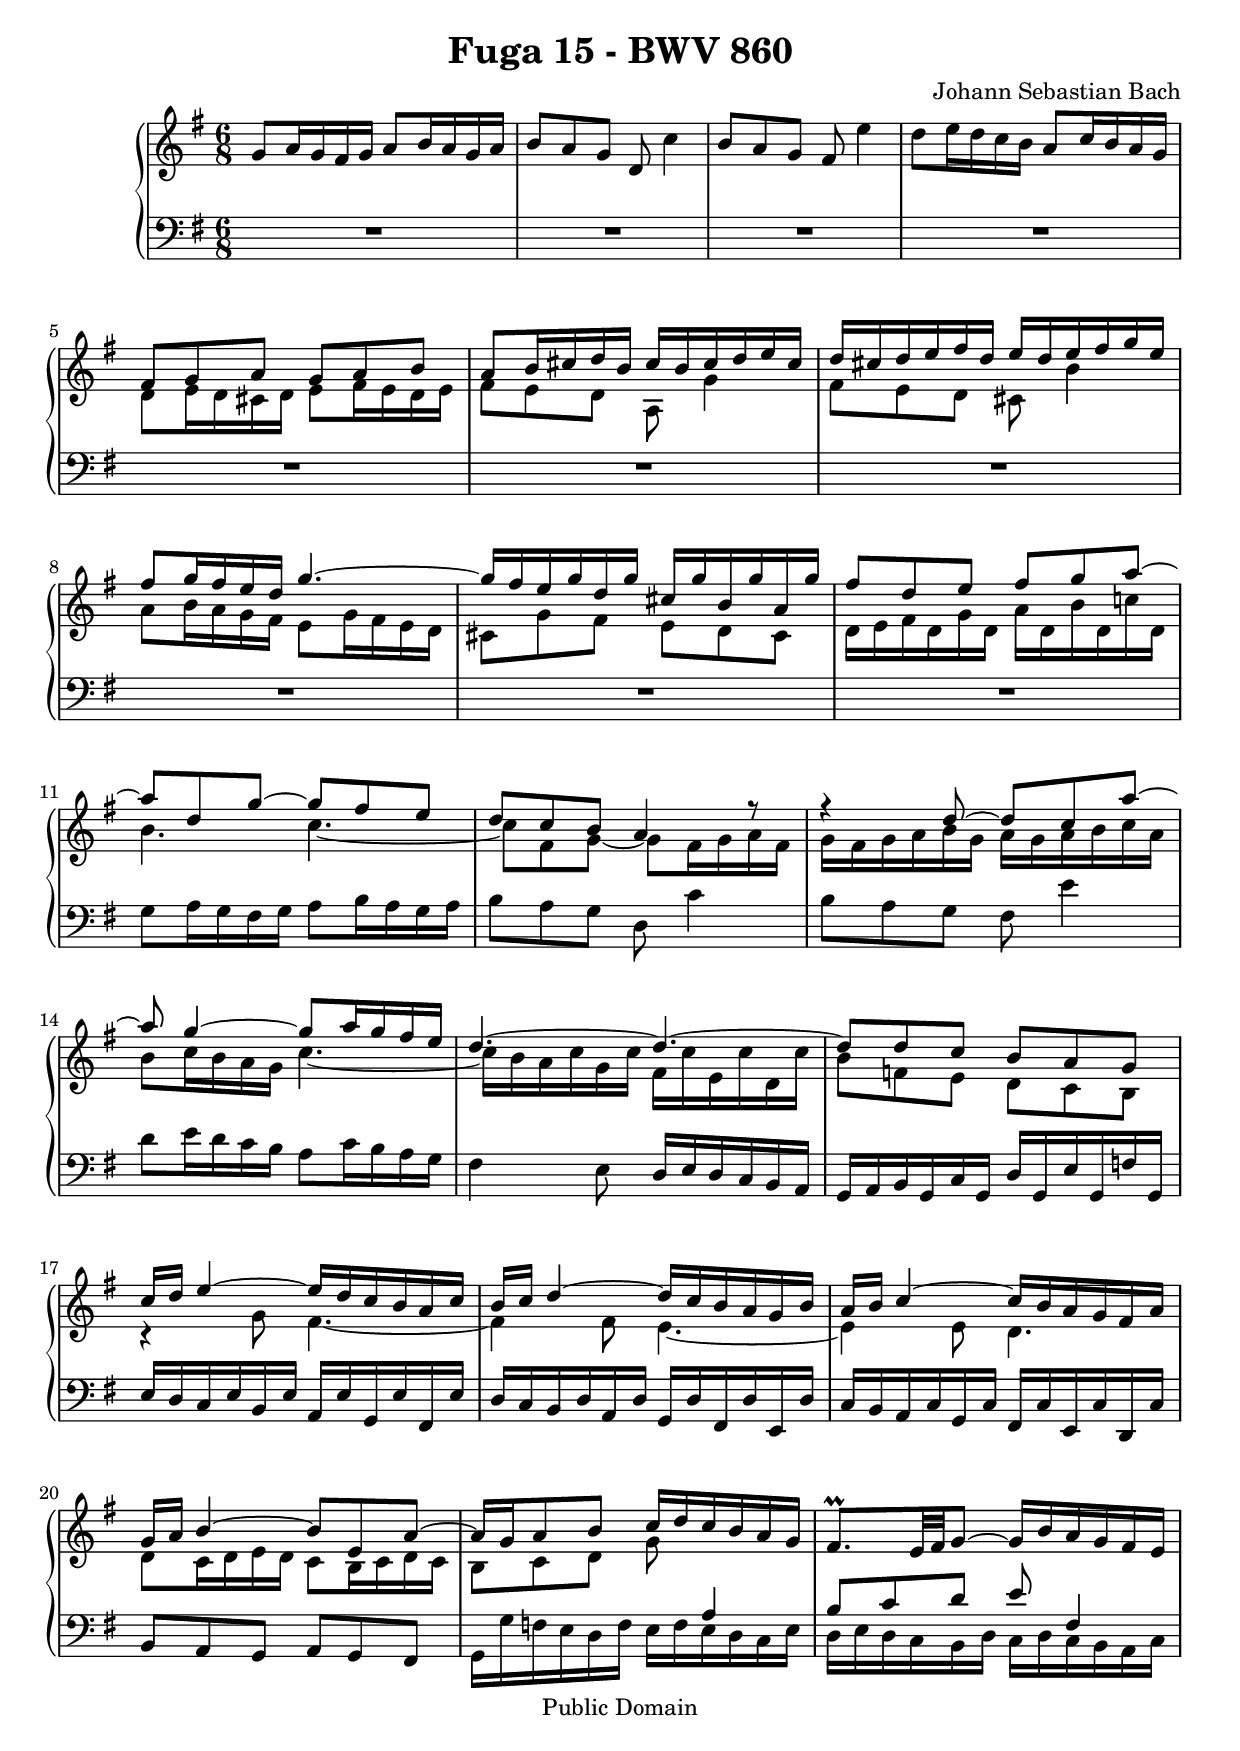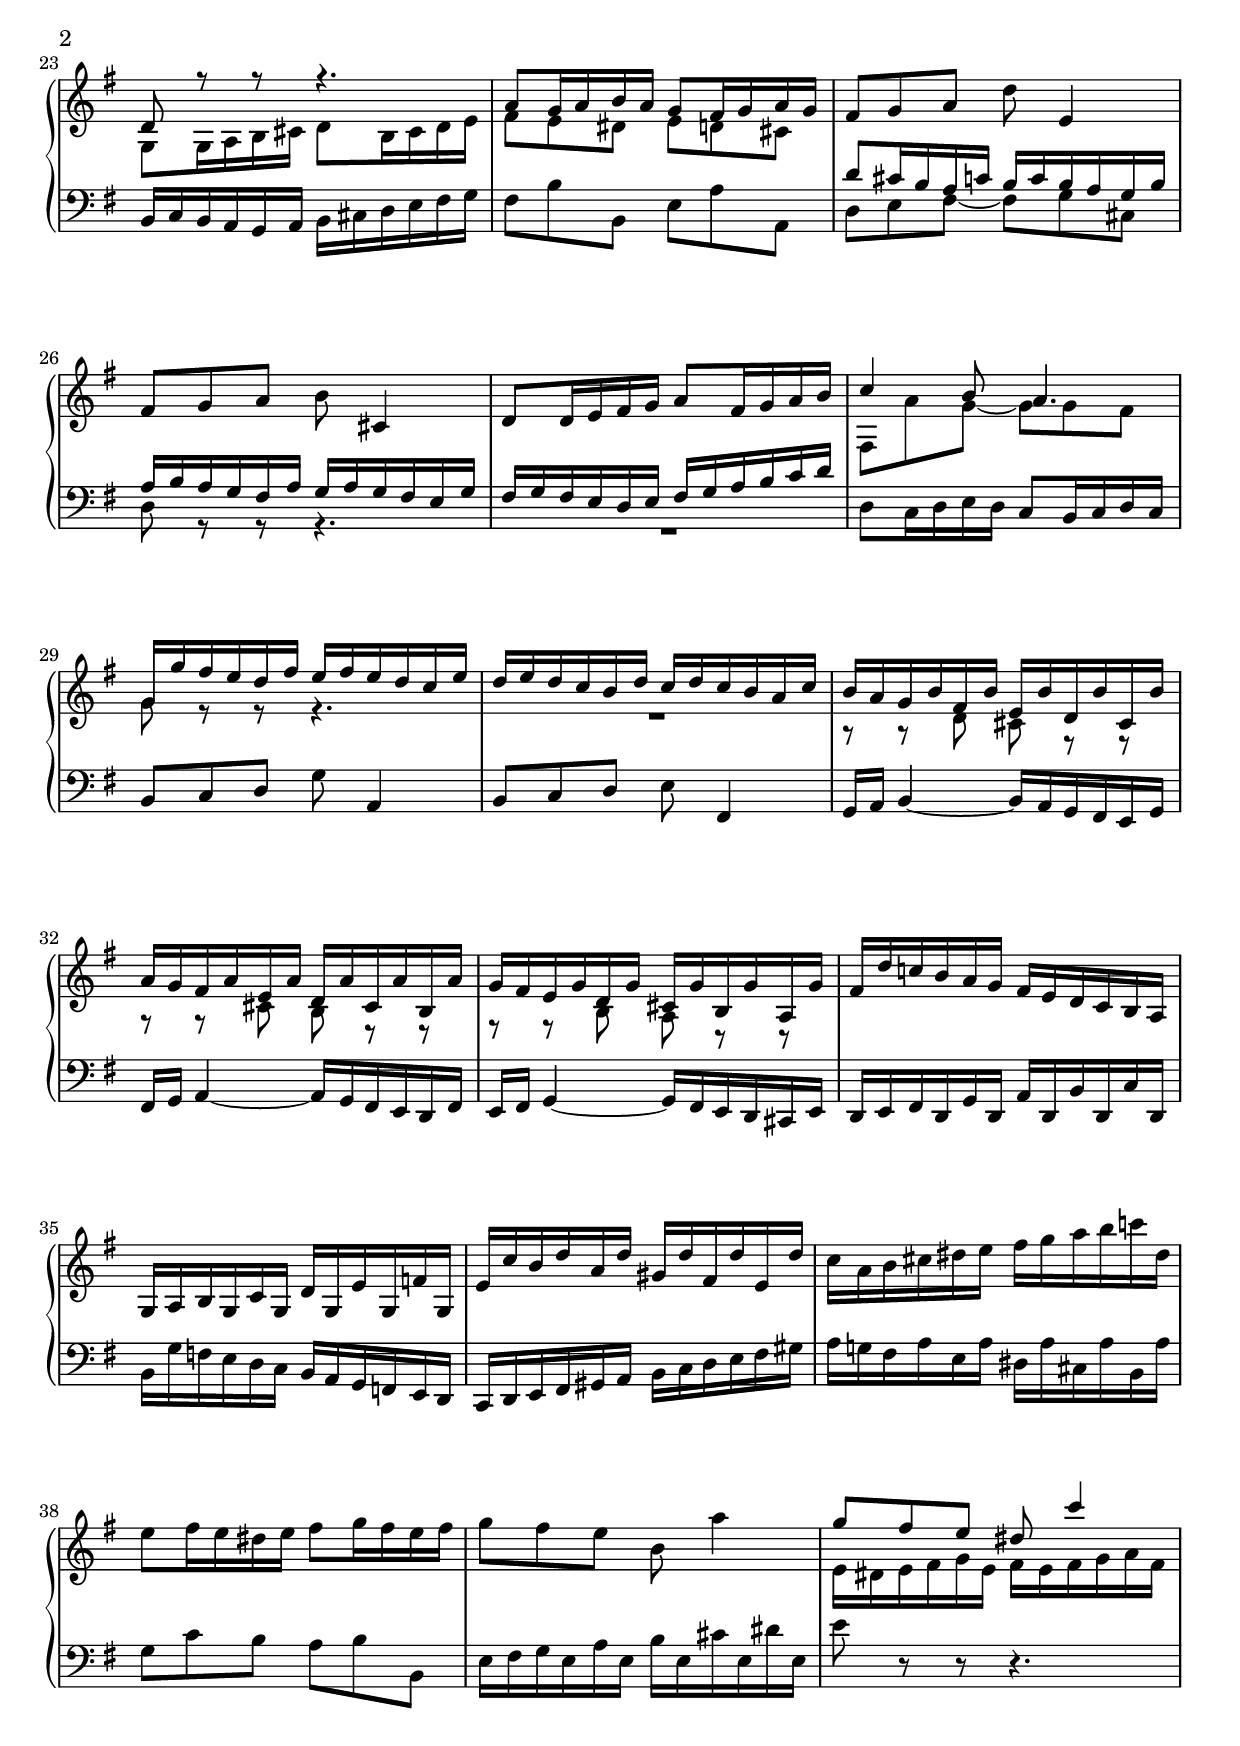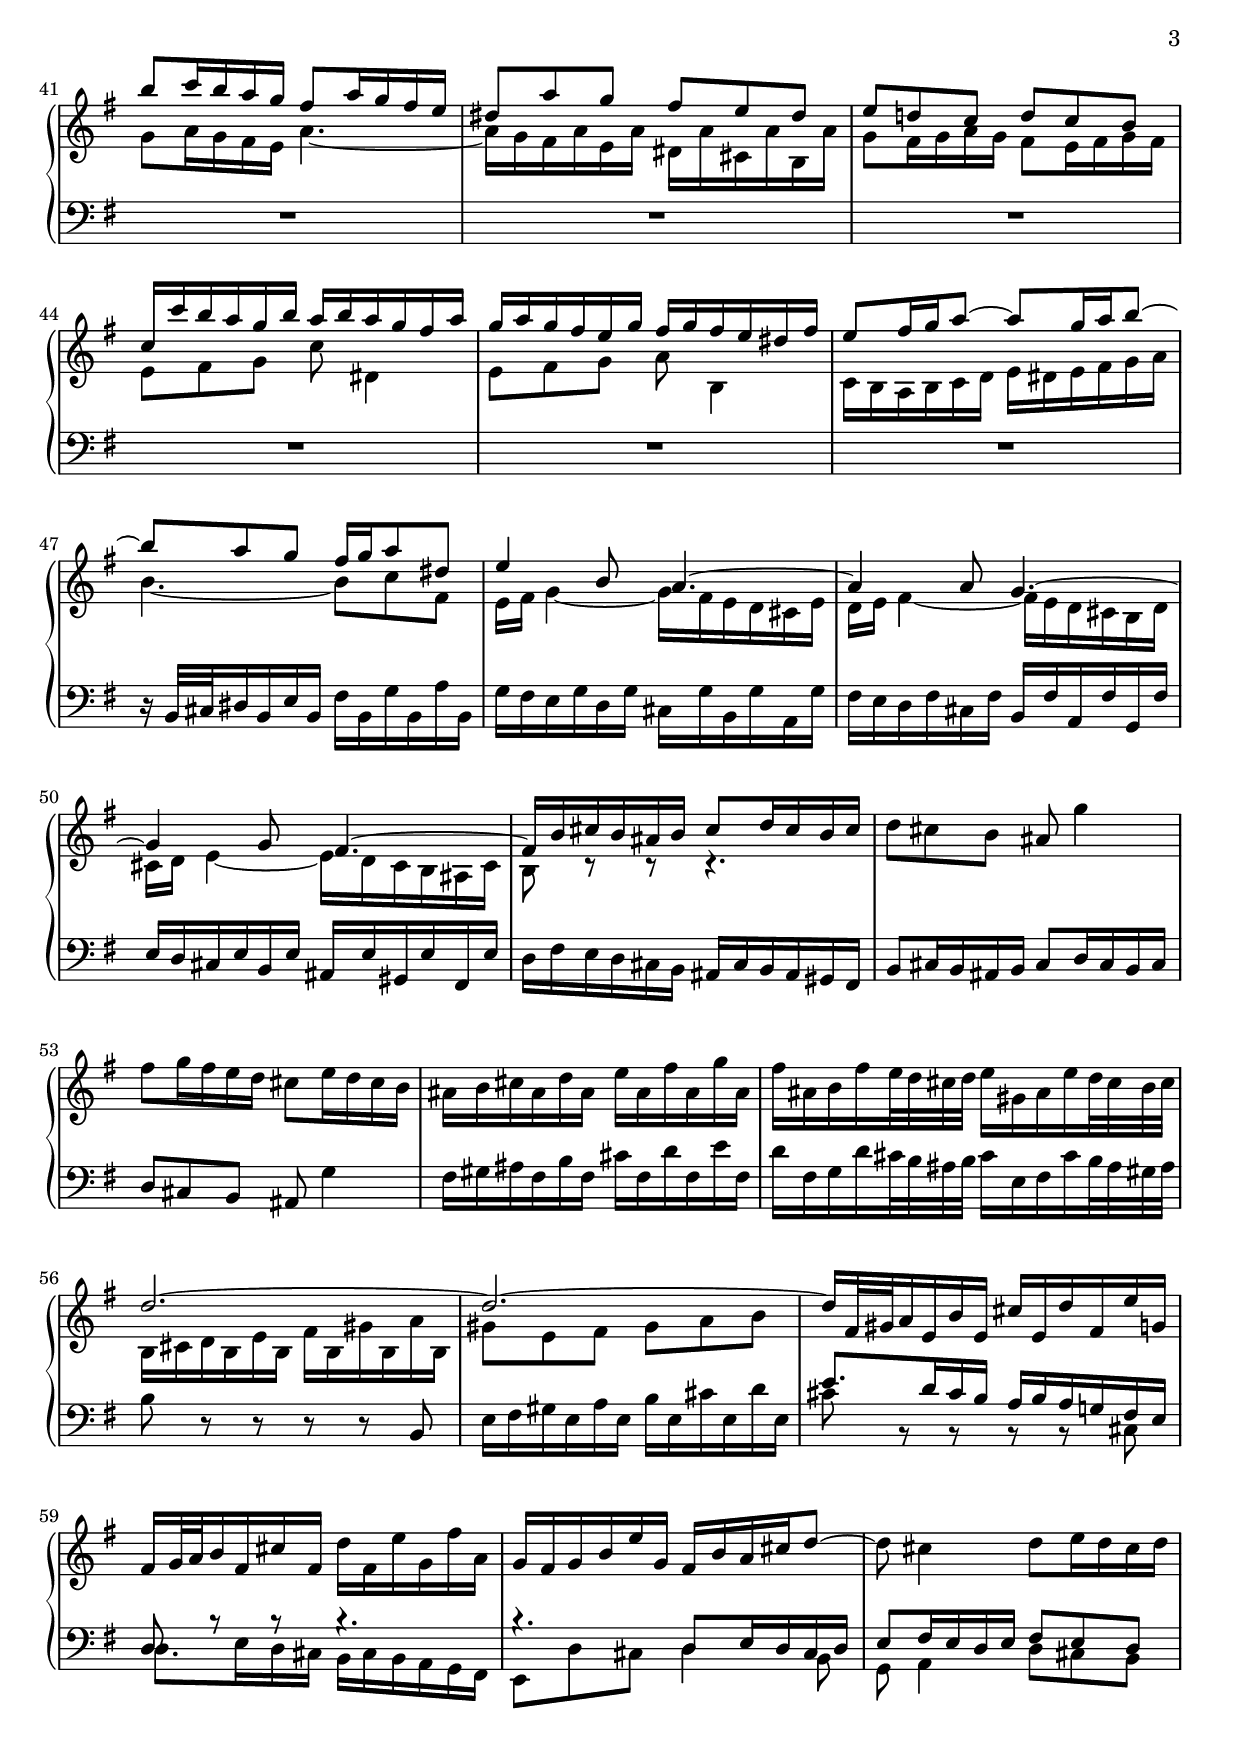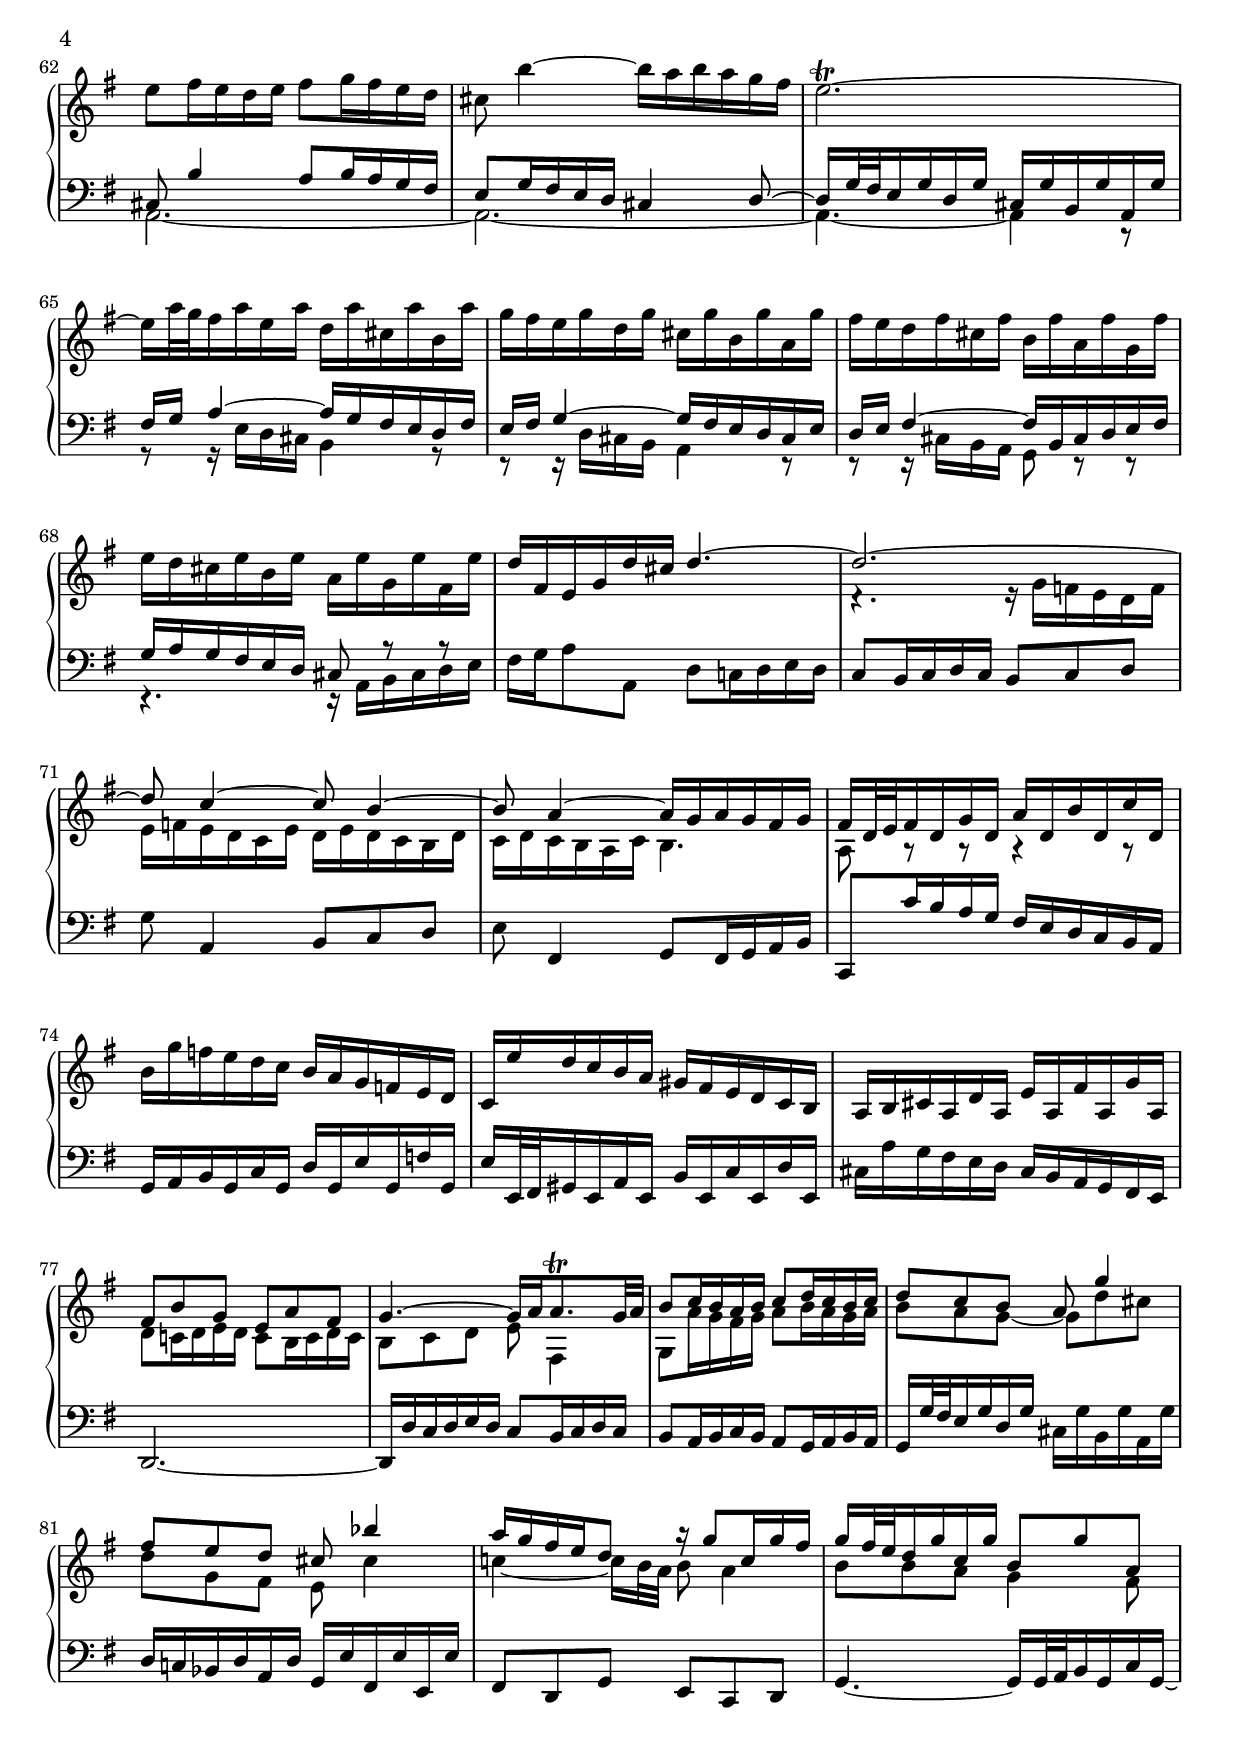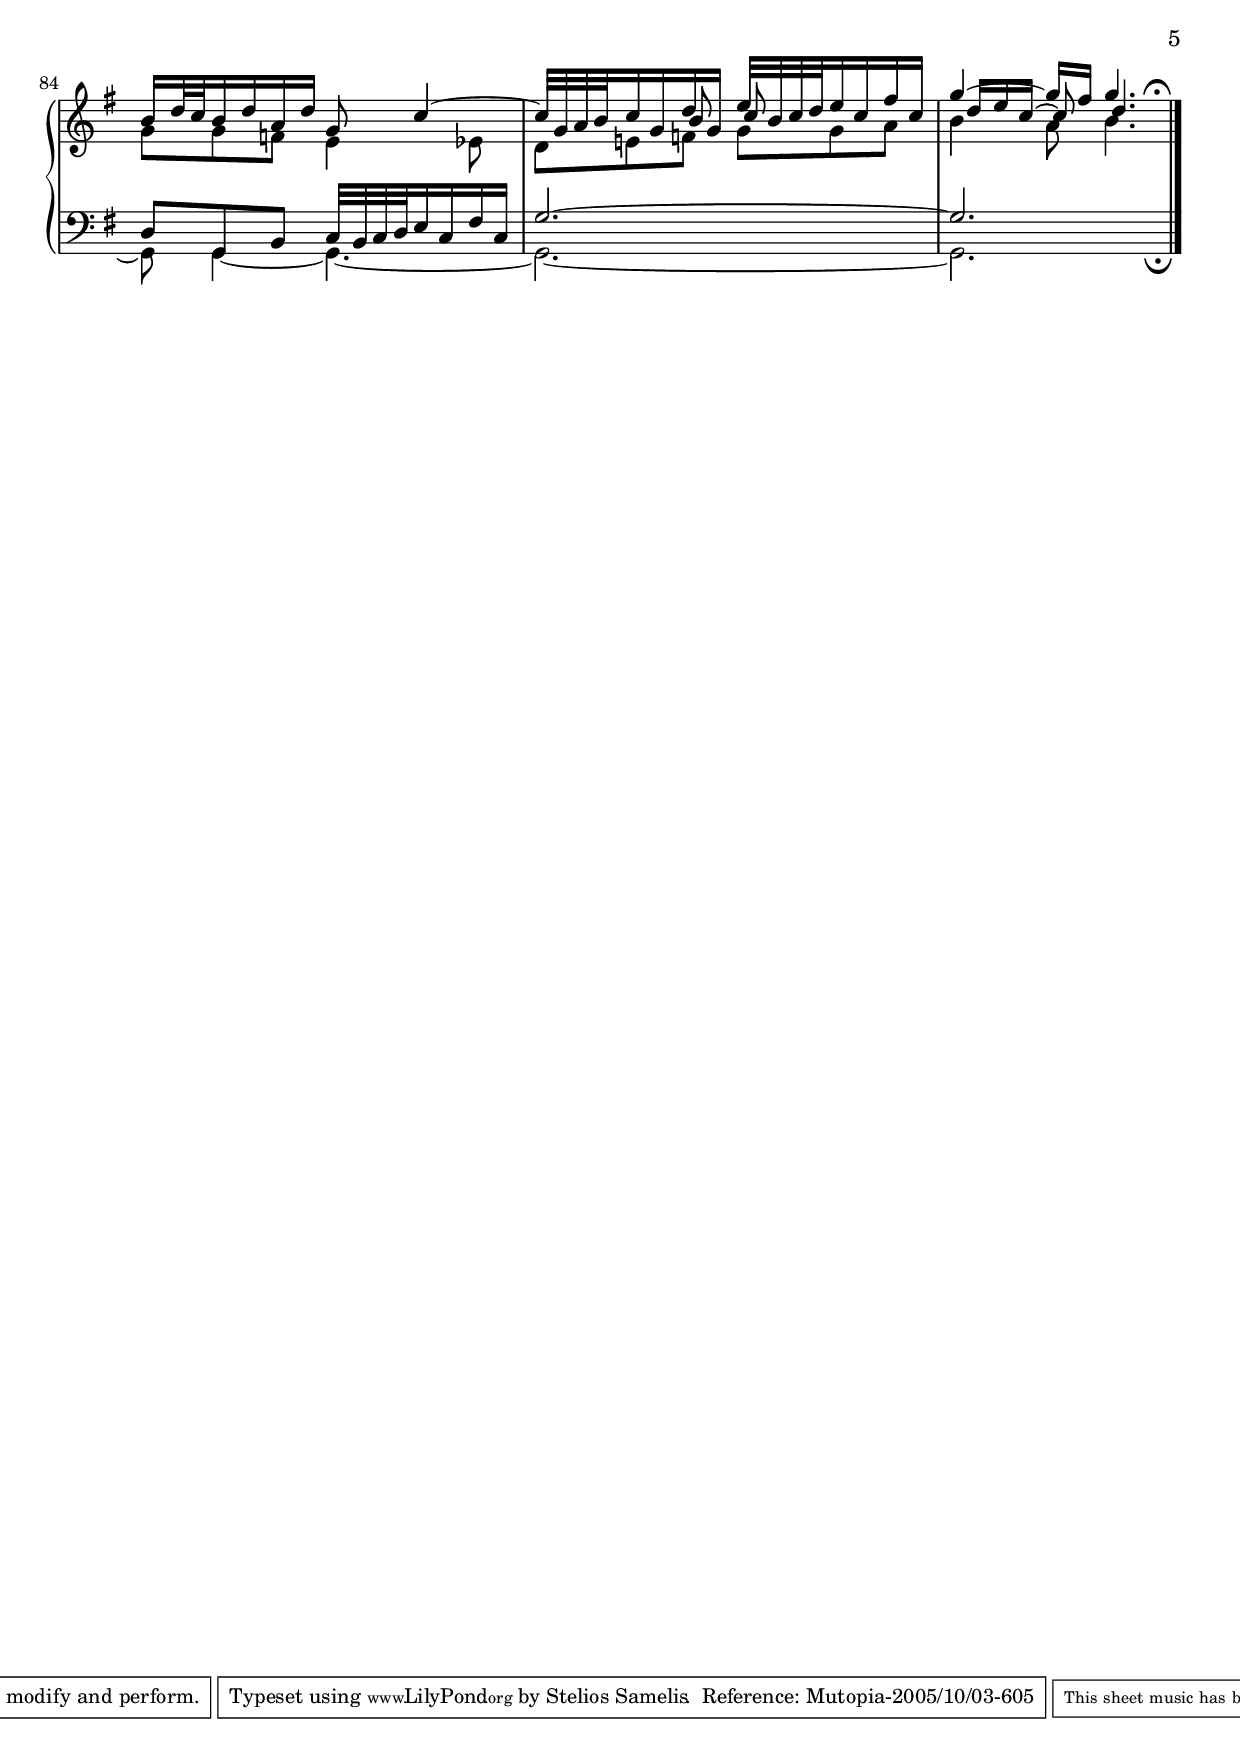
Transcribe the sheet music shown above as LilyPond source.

\version "2.6.0"

\header {
  title = "Fuga 15 - BWV 860"
  composer = "Johann Sebastian Bach"
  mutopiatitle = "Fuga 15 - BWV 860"
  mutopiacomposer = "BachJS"
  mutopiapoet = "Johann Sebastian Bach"
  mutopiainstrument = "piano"
  date = "18th century"
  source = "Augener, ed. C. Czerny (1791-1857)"
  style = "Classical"
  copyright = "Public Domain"
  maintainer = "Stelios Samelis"
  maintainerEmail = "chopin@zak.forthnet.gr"
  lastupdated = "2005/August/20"
  
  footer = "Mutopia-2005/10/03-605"
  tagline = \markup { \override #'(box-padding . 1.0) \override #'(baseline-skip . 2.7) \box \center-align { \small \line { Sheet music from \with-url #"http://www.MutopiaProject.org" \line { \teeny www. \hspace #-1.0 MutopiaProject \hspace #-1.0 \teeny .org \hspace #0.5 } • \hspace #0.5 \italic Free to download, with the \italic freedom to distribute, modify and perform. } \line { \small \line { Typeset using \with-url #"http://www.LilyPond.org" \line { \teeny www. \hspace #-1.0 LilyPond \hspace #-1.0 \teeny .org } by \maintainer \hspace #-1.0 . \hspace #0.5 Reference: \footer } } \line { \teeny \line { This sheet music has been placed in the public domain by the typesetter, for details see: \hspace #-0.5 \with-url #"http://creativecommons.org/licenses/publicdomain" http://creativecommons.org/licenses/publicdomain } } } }

}

\score {

 \context GrandStaff
 <<
 \context Staff = "up" {
 \clef treble
 \key g \major
 \time 6/8
 g'8 a'16 g' fis' g' a'8 b'16 a' g' a' b'8 a' g' d' c''4 b'8 a' g' fis' e''4 d''8 e''16 d'' c'' b' a'8 c''16 b' a' g'
 << { fis'8 g' a' g' a' b' a' b'16 cis'' d'' b' cis'' b' cis'' d'' e'' cis'' d'' cis'' d'' e'' fis'' d'' e'' d'' e'' fis'' g'' e''
 fis''8 g''16 fis'' e'' d'' g''4. ~ g''16 fis'' e'' g'' d'' g'' cis'' g'' b' g'' a' g''
 fis''8 d'' e'' fis'' g'' a'' ~ a'' d'' g'' ~ g'' fis'' e'' d'' c'' b' a'4 r8
 r4 d''8 ~ d'' c'' a'' ~ a'' g''4 ~ g''8 a''16 g'' fis'' e'' d''4. ~ d''4. ~ d''8 d'' c'' b' a' g' c''16 d'' e''4 ~ e''16 d'' c'' b' a' c''
 b'16 c'' d''4 ~ d''16 c'' b' a' g' b' a'16 b' c''4 ~ c''16 b' a' g' fis' a'
 g'16 a' b'4 ~ b'8 e' a' ~ a'16 g' a'8 b' c''16 d'' c'' b' a' g' fis'8.^\prall[ e'32 fis' g'8] ~ g'16 b' a' g' fis' e'
 d'8 r r r4. a'8 g'16 a' b' a' g'8 fis'16 g' a' g' } \\
 { d'8 e'16 d' cis' d' e'8 fis'16 e' d' e' fis'8 e' d' a g'4 fis'8 e' d' cis' b'4 a'8 b'16 a' g' fis' e'8 g'16 fis' e' d'
 cis'8 g' fis' e' d' cis' d'16 e' fis' d' g' d' a' d' b' d' c''! d' b'4. c''4. ~ c''8 fis' g' ~ g' fis'16 g' a' fis'
 g'16 fis' g' a' b' g' a' g' a' b' c'' a' b'8 c''16 b' a' g' c''4. ~ c''16 b' a' c'' g' c'' fis' c'' e' c'' d' c''
 b'8 f' e' d' c' b r4 g'8 fis'4. ~ fis'4 fis'8 e'4. ~ e'4 e'8 d'4.
 d'8 c'16 d' e' d' c'8 b16 c' d' c' b8 c' d' g' s4 s2.
 g8 g16 a b cis' d'8 b16 cis' d' e' fis'8 e' dis' e' d' cis' } >> fis'8 g' a' d'' e'4 fis'8 g' a' b' cis'4
 d'8 d'16 e' fis' g' a'8 fis'16 g' a' b'
 << { c''4 b'8 a'4. g'16 g'' fis'' e'' d'' fis'' e'' fis'' e'' d'' c'' e'' d'' e'' d'' c'' b' d'' c'' d'' c'' b' a' c''
 b'16 a' g' b' fis' b' e' b' d' b' cis' b' a' g' fis' a' e' a' d' a' cis' a' b a' g' fis' e' g' d' g' cis' g' b g' a g' } \\
 { fis8 a' g' ~ g' g' fis' g' r r r4. R2. a8\rest a\rest d' cis' f\rest f\rest g\rest g\rest cis' b e\rest e\rest
 f8\rest f\rest b a d\rest d\rest } >>
 fis'16 d'' c''! b' a' g' fis' e' d' c' b a g a b g c' g d' g e' g f' g e' c'' b' d'' a' d'' gis' d'' fis' d'' e' d''
 c''16 a' b' cis'' dis'' e'' fis'' g'' a'' b'' c'''! dis''
 e''8 fis''16 e'' dis'' e'' fis''8 g''16 fis'' e'' fis'' g''8 fis'' e'' b' a''4
 << { g''8 fis'' e'' dis'' c'''4 b''8 c'''16 b'' a'' g'' fis''8 a''16 g'' fis'' e'' dis''8 a'' g'' fis'' e'' dis'' e'' d''! c'' d'' c'' b'
 c''16 c''' b'' a'' g'' b'' a'' b'' a'' g'' fis'' a'' g'' a'' g'' fis'' e'' g'' fis'' g'' fis'' e'' dis'' fis''
 e''8 fis''16 g'' a''8 ~ a''8 g''16 a'' b''8 ~ b''8 a'' g'' fis''16 g'' a''8 dis''
 e''4 b'8 a'4. ~ a'4 a'8 g'4. ~ g'4 g'8 fis'4. ~ fis'16 b' cis'' b' ais' b' cis''8 d''16 cis'' b' cis'' } \\
 { e'16 dis' e' fis' g' e' fis' e' fis' g' a' fis' g'8 a'16 g' fis' e' a'4. ~ a'16 g' fis' a' e' a' dis' a' cis' a' b a'
 g'8 fis'16 g' a' g' fis'8 e'16 fis' g' fis' e'8 fis' g' c'' dis'4 e'8 fis' g' a' b4
 c'16 b a b c' d' e' dis' e' fis' g' a' b'4. ~ b'8 c'' fis' e'16 fis' g'4 ~ g'16 fis' e' d' cis' e'
 d'16 e' fis'4 ~ fis'16 e' d' cis' b d' cis' d' e'4 ~ e'16 d' cis' b ais cis' b8 c'\rest c'\rest c'4.\rest } >>
 d''8 cis'' b' ais' g''4 fis''8 g''16 fis'' e'' d'' cis''8 e''16 d'' cis'' b' ais' b' cis'' ais' d'' ais' e'' ais' fis'' ais' g'' ais'
 fis''16[ ais' b' fis'' e''32 d'' cis'' d''] e''16[ gis' ais' e'' d''32 cis'' b' cis'']
 << { d''2. ~ d''2. ~ d''16[ fis'32 gis' a'16 e' b' e'] cis'' e' d'' fis' e'' g' } \\
 { b16 cis' d' b e' b fis' b gis' b a' b gis'8 e' fis' gis' a' b' s2. } >>
 fis'16[ g'32 a' b'16 fis' cis'' fis'] d'' fis' e'' g' fis'' a' g' fis' g' b' e'' g' fis' b' a' cis'' d''8 ~ d'' cis''4 d''8 e''16 d'' cis'' d''
 e''8 fis''16 e'' d'' e'' fis''8 g''16 fis'' e'' d'' cis''8 b''4 ~ b''16 a'' b'' a'' g'' fis'' e''2.^\trill ~
 e''16[ a''32 g'' fis''16 a'' e'' a''] d'' a'' cis'' a'' b' a''
 g''16 fis'' e'' g'' d'' g'' cis'' g'' b' g'' a' g'' fis'' e'' d'' fis'' cis'' fis'' b' fis'' a' fis'' g' fis''
 e''16 d'' cis'' e'' b' e'' a' e'' g' e'' fis' e'' d'' fis' e' g' d'' cis''
 << { d''4. ~ d''2. ~ d''8 c''4 ~ c''8 b'4 ~ b'8 a'4 ~ a'16 g' a' g' fis' g' fis'[ d'32 e' fis'16 d' g' d'] a'16 d' b' d' c'' d' } \\
 { s4. d'4.\rest e'16\rest g'16[ f' e' d' f'] e' f' e' d' c' e' d' e' d' c' b d' c' d' c' b a c' b4. a8 a8\rest a8\rest a4\rest a8\rest } >>
 b'16 g'' f'' e'' d'' c'' b' a' g' f' e' d' c' e'' d'' c'' b' a' gis' fis' e' d' c' b
 a16 b cis' a d' a e' a fis' a g' a
 << { fis'8 b' g' e' a' fis' g'4. ~ g'16[ a' a'8.^\trill g'32 a']
 b'8 c''16 b' a' b' c''8 d''16 c'' b' c'' d''8 c'' b' a' g''4 fis''8 e'' d'' cis'' bes''4
 a''16 g'' fis'' e'' d''8 a''16\rest g''8[ c''16 g'' fis''] g''16[ fis''32 e'' d''16 g'' c'' g''] b'8 g'' a'
 b'16[ d''32 c'' b'16 d'' a' d''] } \\
 { d'8 c'!16 d' e' d' c'8 b16 c' d' c' b8 c' d' e' fis4 g8 a'16 g' fis' g' a'8 b'16 a' g' a'
 b'8 a' g' ~ g' d'' cis'' d'' g' fis' e' cis''4 c''!4 ~ c''16[ b'32 a'] b'8 a'4 b'8 b' a' g'4 fis'8 g' g' f' } >>
 << { g'8 c''4 ~ c''32[ g' a' b' c''16 g' d'' g'] e''32[ b' c'' d'' e''16 c'' fis'' c''] g''4 ~ g''16 fis''
 g''4.^\markup { \hspace #5.0 \musicglyph #"scripts.ufermata" } } \\
 { e'4 ees'8 d' e'! f' g' g' a' b'4 a'8 b'4. } \\ { s8 s4 s4 b'8 c'' s4 s16 d''[ e'' c''] ~ c''8 d''4. } >>
 \bar "|."
}

 \context Staff = "down" {
 \clef bass
 \key g \major
 \time 6/8
 R2. R2. R2. R2. R2. R2. R2. R2. R2. R2. g8 a16 g fis g a8 b16 a g a b8 a g d c'4 b8 a g fis e'4
 d'8 e'16 d' c' b a8 c'16 b a g fis4 e8 d16 e d c b, a, g, a, b, g, c g, d g, e g, f g,
 e16 d c e b, e a, e g, e fis, e d c b, d a, d g, d fis, d e, d c b, a, c g, c fis, c e, c d, c b,8 a, g, a, g, fis,
 << { s2 a4 b8 c' d' e' fis4 } \\ { g,16 g f e d f e f e d c e d e d c b, d c d c b, a, c  } >>
 b,16 c b, a, g, a, b, cis d e fis g fis8 b b, e a a,
 << { d'8 cis'16 b a c' b c' b a g b a b a g fis a g a g fis e g
 fis16 g fis e d e fis g a b c' d' } \\ { d8 e fis ~ fis g cis d r r r4. R2. } >>
 d8 c16 d e d c8 b,16 c d c b,8 c d g a,4 b,8 c d e fis,4
 g,16 a, b,4 ~ b,16 a, g, fis, e, g, fis, g, a,4 ~ a,16 g, fis, e, d, fis, e, fis, g,4 ~ g,16 fis, e, d, cis, e,
 d,16 e, fis, d, g, d, a, d, b, d, c d, b, g f e d c b, a, g, f, e, d, c, d, e, fis, gis, a, b, c d e fis gis
 a16 g! fis a e a dis a cis a b, a g8 c' b a b b, e16 fis g e a e b e cis' e dis' e e'8 r r r4. R2. R2. R2.
 R2. R2. R2. r16 b,32[ cis dis16 b, e b,] fis b, g b, a b, g fis e g d g cis g b, g a, g
 fis16 e d fis cis fis b, fis a, fis g, fis e d cis e b, e ais, e gis, e fis, e d fis e d cis b, ais, cis b, ais, gis, fis,
 b,8 cis16 b, ais, b, cis8 d16 cis b, cis d8 cis b, ais, g4 fis16 gis ais fis b fis cis' fis d' fis e' fis
 d'16[ fis g d' cis'32 b ais b] cis'16[ e fis cis' b32 ais gis ais] b8 r r r r b, e16 fis gis e a e b e cis' e d' e
 << { e'8.[ d'16 cis' b] a b a g! fis e d8 b\rest b\rest b4.\rest b4.\rest d8 e16 d cis d e8 fis16 e d e fis8 e d
 cis8 b4 a8 b16 a g fis e8 g16 fis e d cis4 d8 ~ d16[ g32 fis e16 g d g] cis g b, g a, g fis g a4 ~ a16 g fis e d fis
 e16 fis g4 ~ g16 fis e d cis e d e fis4 ~ fis16 b, cis d e fis g a g fis e d cis8 a8\rest a8\rest } \\
 { cis'8 b,\rest b,\rest b,\rest b,\rest cis d8.[ e16 d cis] b, cis b, a, g, fis, e,8 d cis d4 b,8 g,8 a,4 d8 cis b,
 a,2. ~ a,2. ~ a,4. ~ a,4 d,8\rest g,8\rest g,16\rest e16 d cis b,4 g,8\rest
 e,8\rest e,16\rest d cis b, a,4 e,8\rest e,\rest e,16\rest cis b, a, g,8 e,\rest e,\rest
 e,4.\rest e,16\rest a, b, cis d e } >>
 fis16 g a8 a, d8 c!16 d e d c8 b,16 c d c b,8 c d g a,4 b,8 c d e fis,4 g,8 fis,16 g, a, b,
 c,8 c'16 b a g fis e d c b, a, g, a, b, g, c g, d g, e g, f g, e[ e,32 fis, gis,16 e, a, e,] b, e, c e, d e,
 cis16 a g fis e d cis b, a, g, fis, e, d,2. ~ d,16 d c d e d c8 b,16 c d c b,8 a,16 b, c b, a,8 g,16 a, b, a,
 g,16[ g32 fis e16 g d g] cis g b, g a, g d c! bes, d a, d g, e fis, e e, e fis,8 d, g, e, c, d,
 << { s2. d8 g, b, c32[ b, c d e16 c fis c] g2. ~ g2. } \\
 { \stemUp g,4. ~ g,16[ g,32 a, b,16 g, c g,] ~ \stemDown g,8 g,4 ~ g,4. ~ g,2. ~
 g,2._\markup { \hspace #20.0 \musicglyph #"scripts.dfermata" } } >>
 \bar "|."
}
>>

 \layout { }

 \midi { \tempo 4 = 68 }

}
